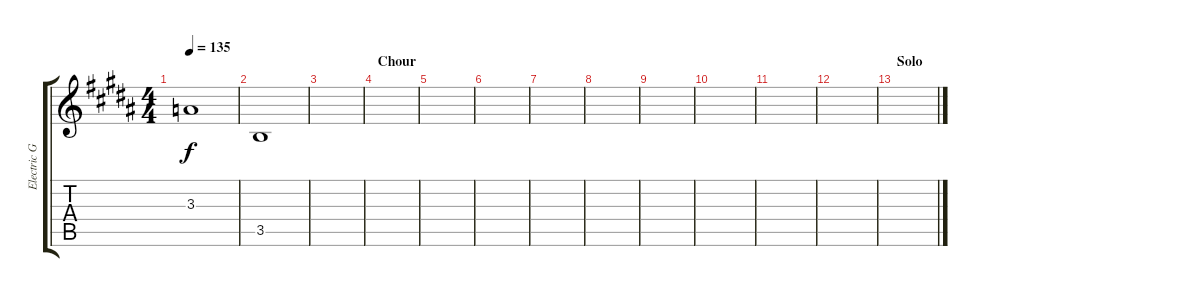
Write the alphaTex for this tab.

\track ("Electric Guitar" "Electric G") {instrument electricguitarclean}
\staff {score tabs}
\tuning (Eb4 Bb3 Gb3 Db3 Ab2 Db2) {hide}
\ts (4 4)
\tempo 135
\clef g2
\ks b
3.3.1{dy f} |
3.5.1 |
|
\section ("" "Chour")
|
|
|
|
|
|
|
|
|
\section ("" "Solo")
